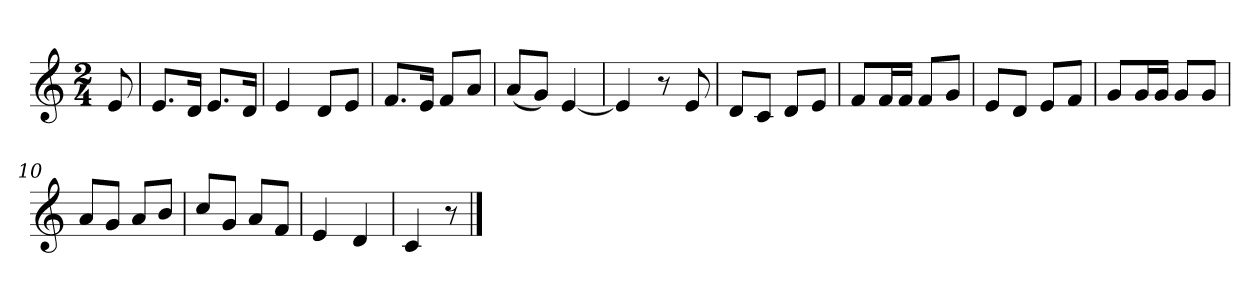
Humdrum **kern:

**kern
*part1
*staff1
*k[]
*M2/4
*MM120
=
8e
=1
8.eL
16dJk
8.eL
16dJk
=2
4e
8dL
8eJ
=3
8.fL
16eJk
8fL
8aJ
=4
(8aL
8gJ)
[4e
=5
4e]
8r
8e
=6
8dL
8cJ
8dL
8eJ
=7
8fL
16fL
16fJJ
8fL
8gJ
=8
8eL
8dJ
8eL
8fJ
=9
8gL
16gL
16gJJ
8gL
8gJ
=10
8aL
8gJ
8aL
8bJ
=11
8ccL
8gJ
8aL
8fJ
=12
4e
4d
=13
4c
8r
==
*-
